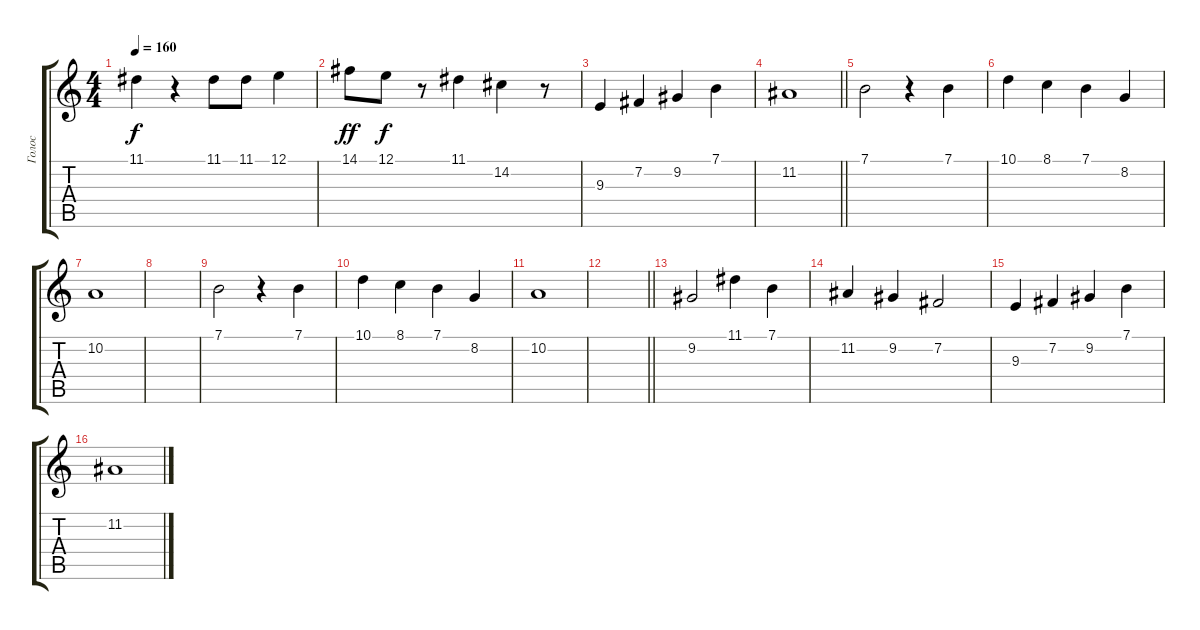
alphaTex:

\track ("Голос" "Голос") {instrument stringensemble1}
\staff {score tabs}
\tuning (E4 B3 G3 D3 A2 E2) {hide}
\ts (4 4)
\tempo 160
\clef g2
\ks c
11.1.4{dy f} r.4 11.1.8 11.1.8 12.1.4 |
14.1.8{dy ff} 12.1.8{dy f} r.8 11.1.4 14.2.4 r.8 |
9.3.4 7.2.4 9.2.4 7.1.4 |
\barLineRight lightlight
11.2.1 |
7.1.2 r.4 7.1.4 |
10.1.4 8.1.4 7.1.4 8.2.4 |
10.2.1 |
|
7.1.2 r.4 7.1.4 |
10.1.4 8.1.4 7.1.4 8.2.4 |
10.2.1 |
\barLineRight lightlight
|
9.2.2 11.1.4 7.1.4 |
11.2.4 9.2.4 7.2.2 |
9.3.4 7.2.4 9.2.4 7.1.4 |
11.2.1
